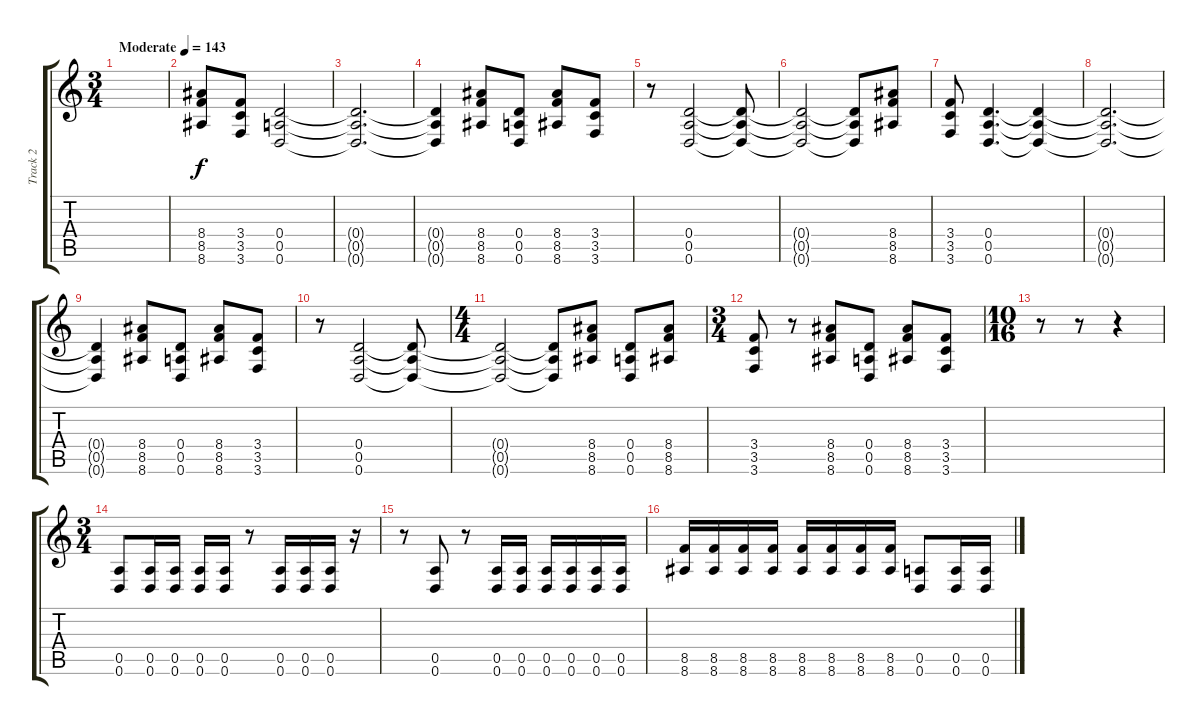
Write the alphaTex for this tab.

\track ("Track 2" "Track 2") {instrument distortionguitar}
\staff {score tabs}
\tuning (E4 B3 G3 D3 A2 D2) {hide}
\ts (3 4)
\tempo (143 "Moderate")
\clef g2
\ks c
|
(8.4 8.5 8.6).8 (3.4 3.5 3.6).8 (0.4 0.5 0.6).2 |
(0.4{t} 0.5{t} 0.6{t}).2{d} |
(0.4{t} 0.5{t} 0.6{t}).4 (8.4 8.5 8.6).8 (0.4 0.5 0.6).8 (8.4 8.5 8.6).8 (3.4 3.5 3.6).8 |
r.8 (0.4 0.5 0.6).2 (0.4{t} 0.5{t} 0.6{t}).8 |
(0.4{t} 0.5{t} 0.6{t}).2 (0.4{t} 0.5{t} 0.6{t}).8 (8.4 8.5 8.6).8 |
(3.4 3.5 3.6).8 (0.4 0.5 0.6).4{d} (0.4{t} 0.5{t} 0.6{t}).4 |
(0.4{t} 0.5{t} 0.6{t}).2{d} |
(0.4{t} 0.5{t} 0.6{t}).4 (8.4 8.5 8.6).8 (0.4 0.5 0.6).8 (8.4 8.5 8.6).8 (3.4 3.5 3.6).8 |
r.8 (0.4 0.5 0.6).2 (0.4{t} 0.5{t} 0.6{t}).8 |
\ts (4 4)
(0.4{t} 0.5{t} 0.6{t}).2 (0.4{t} 0.5{t} 0.6{t}).8 (8.4 8.5 8.6).8 (0.4 0.5 0.6).8 (8.4 8.5 8.6).8 |
\ts (3 4)
(3.4 3.5 3.6).8 r.8 (8.4 8.5 8.6).8 (0.4 0.5 0.6).8 (8.4 8.5 8.6).8 (3.4 3.5 3.6).8 |
\ts (10 16)
r.8 r.8 r.4 |
\ts (3 4)
(0.5 0.6).8 (0.5 0.6).16 (0.5 0.6).16 (0.5 0.6).16 (0.5 0.6).16 r.8 (0.5 0.6).16 (0.5 0.6).16 (0.5 0.6).16 r.16 |
r.8 (0.5 0.6).8 r.8 (0.5 0.6).16 (0.5 0.6).16 (0.5 0.6).16 (0.5 0.6).16 (0.5 0.6).16 (0.5 0.6).16 |
(8.5 8.6).16 (8.5 8.6).16 (8.5 8.6).16 (8.5 8.6).16 (8.5 8.6).16 (8.5 8.6).16 (8.5 8.6).16 (8.5 8.6).16 (0.5 0.6).8 (0.5 0.6).16 (0.5 0.6).16
